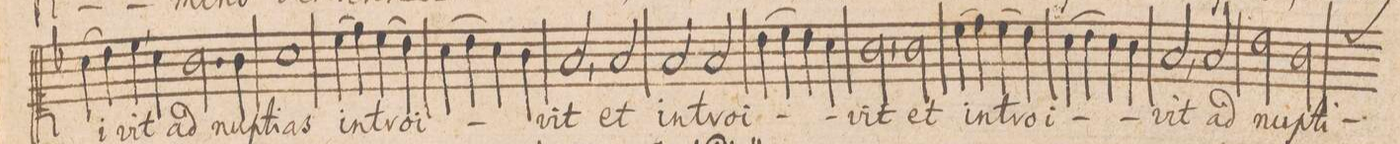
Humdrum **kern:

**kern	**text
*I"CANTVS.	*
*clefC1	*
*k[b-]	*
*met(C|)	*
(>4a\	-i-
4b-y\)	.
4cc,\	-vit
4a\	ad
=50-	=50-
2.g\	nu-
4g\	-pti-
1a	-as
=51-	=51-
(>4cc\	in-
4dd\)	.
(>4cc\	-tro-
4b-\)	.
(>4a\	-i-
4b-\	.
4a\)	.
4g\	.
=52-	=52-
2f,/	-vit
2f/	et
2f/	in-
2f/	-tro-
=53-	=53-
(>4b-\	-i-
4cc\	.
4b-\)	.
4a\	.
2g,\	-vit
2g\	et
=54-	=54-
(>4cc\	in-
4dd\)	.
(>4cc\	-tro-
4b-\)	.
(>4a\	-i-
4b-\	.
4a\)	.
4g\	.
=55-	=55-
2f,/	-vit
2f/	ad
2b-\	nu-
*custos:cc	*
2g\	-pti-
=56-	=56-
*-	*-
